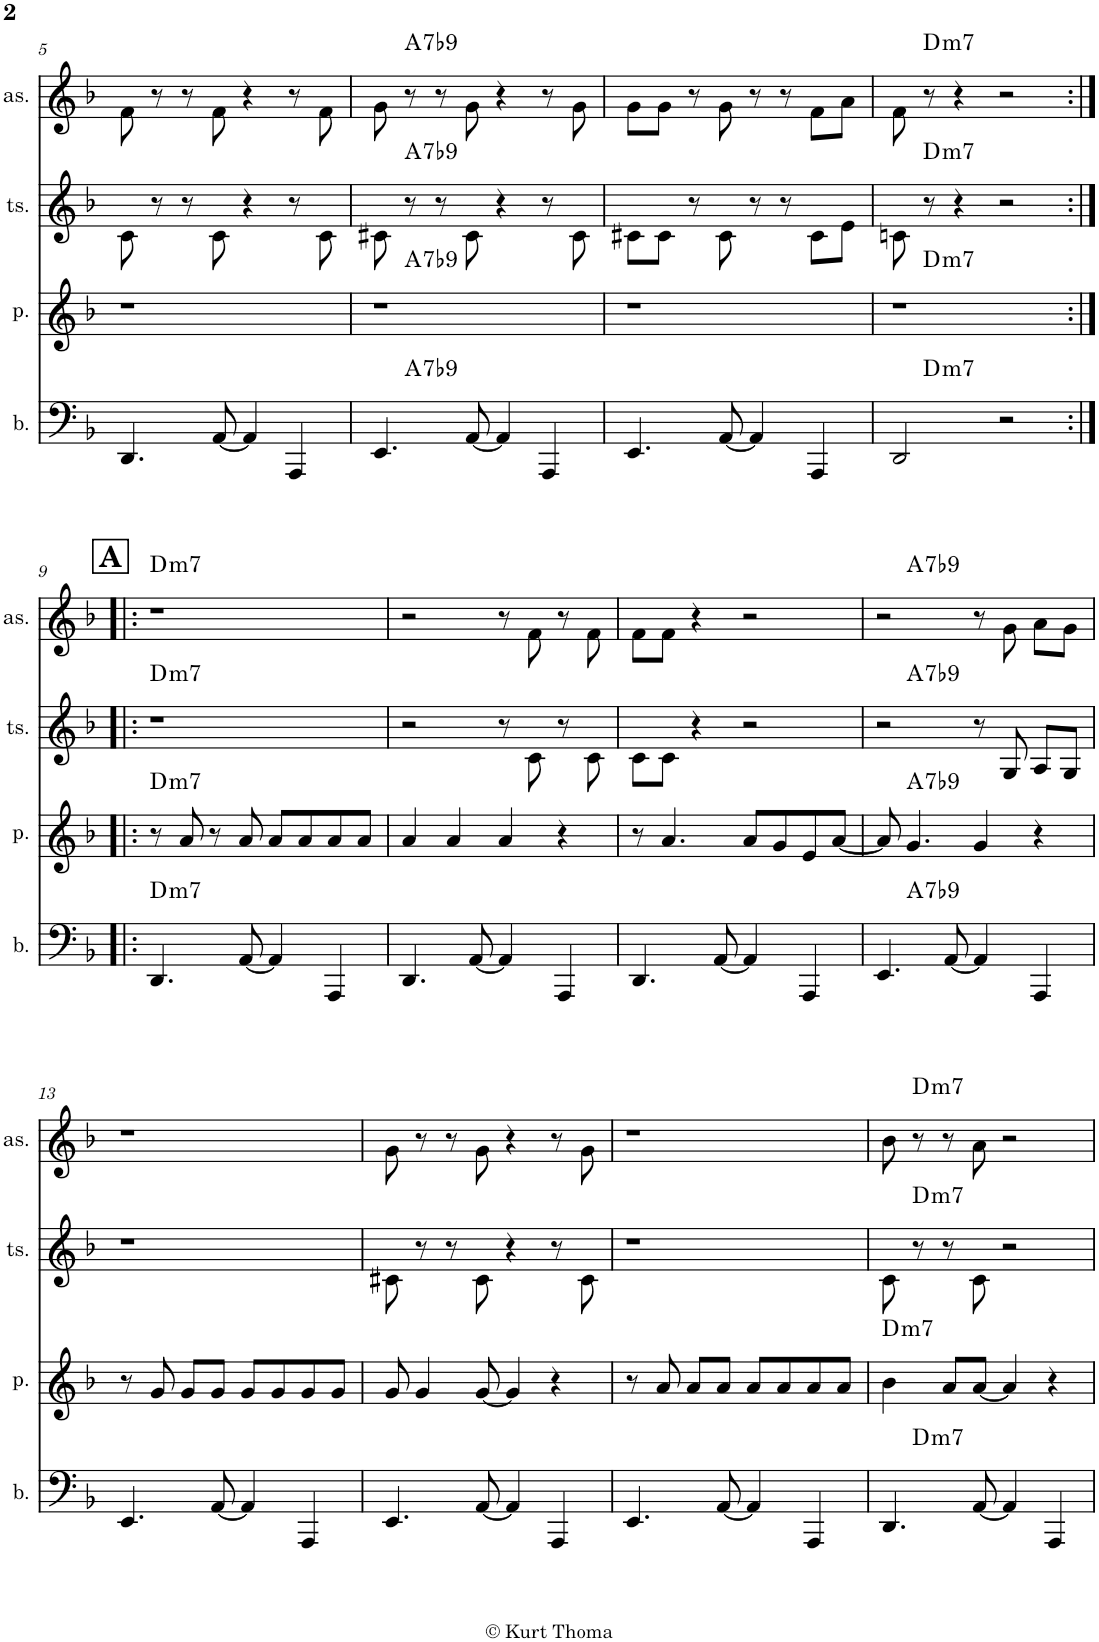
**kern	**harte	**kern	**harte	**kern	**harte	**kern	**harte
*part4	*part4	*part3	*part3	*part2	*part2	*part1	*part1
*staff4	*	*staff3	*	*staff2	*	*staff1	*
*I"Double Bass	*	*I"Piano	*	*I"Tenor Sax	*	*I"Alto Sax	*
*I'b.	*	*I'p.	*	*I'ts.	*	*I'as.	*
!!LO:PB:g=z
*clefF4	*	*clefG2	*	*clefG2	*	*clefG2	*
*ITrd7c12	*	*	*	*ITrd8c14	*	*ITrd5c9	*
*k[b-]	*	*k[b-]	*	*k[b-]	*	*k[b-]	*
*d:	*	*d:	*	*d:	*	*d:	*
*M4/4	*	*M4/4	*	*M4/4	*	*M4/4	*
=5	=5	=5	=5	=5	=5	=5	=5
4.DD/	.	1r	.	8c\	.	8f\	.
.	.	.	.	8r	.	8r	.
.	.	.	.	8r	.	8r	.
[8AA/	.	.	.	8c\	.	8f\	.
4AA/]	.	.	.	4r	.	4r	.
4AAA/	.	.	.	8r	.	8r	.
.	.	.	.	8c\	.	8f\	.
=6	=6	=6	=6	=6	=6	=6	=6
*^	*	*^	*	*	*	*	*
4.EE/	8ryy	.	1r	8ryy	.	8c#X\	.	8g\	.
!	!	!LO:H:kt=7	!	!	!LO:H:kt=7	!	!LO:H:kt=7	!	!LO:H:kt=7
.	2..ryy	A:7(b9)	.	2..ryy	A:7(b9)	8r	A:7(b9)	8r	A:7(b9)
.	.	.	.	.	.	8r	.	8r	.
[8AA/	.	.	.	.	.	8c#\	.	8g\	.
4AA/]	.	.	.	.	.	4r	.	4r	.
4AAA/	.	.	.	.	.	8r	.	8r	.
.	.	.	.	.	.	8c#\	.	8g\	.
*v	*v	*	*	*	*	*	*	*	*
*	*	*v	*v	*	*	*	*	*
=7	=7	=7	=7	=7	=7	=7	=7
4.EE/	.	1r	.	8c#X\L	.	8g\L	.
.	.	.	.	8c#\J	.	8g\J	.
.	.	.	.	8r	.	8r	.
[8AA/	.	.	.	8c#\	.	8g\	.
4AA/]	.	.	.	8r	.	8r	.
.	.	.	.	8r	.	8r	.
4AAA/	.	.	.	8c#\L	.	8f\L	.
.	.	.	.	8e\J	.	8a\J	.
=8	=8	=8	=8	=8	=8	=8	=8
*^	*	*^	*	*	*	*	*
2DD/	8ryy	.	1r	8ryy	.	8cn\	.	8f\	.
!	!	!LO:H:kt=m7	!	!	!LO:H:kt=m7	!	!LO:H:kt=m7	!	!LO:H:kt=m7
.	2..ryy	D:min7	.	2..ryy	D:min7	8r	D:min7	8r	D:min7
.	.	.	.	.	.	4r	.	4r	.
2r	.	.	.	.	.	2r	.	2r	.
!!LO:LB:g=z
!!LO:REH:place=s1:a:B:cj:fs=14:t=A
=9:|!|:	=9:|!|:	=9:|!|:	=9:|!|:	=9:|!|:	=9:|!|:	=9:|!|:	=9:|!|:	=9:|!|:	=9:|!|:
!	!	!LO:H:kt=m7	!	!	!LO:H:kt=m7	!	!LO:H:kt=m7	!	!LO:H:kt=m7
*v	*v	*	*	*	*	*	*	*	*
*	*	*v	*v	*	*	*	*	*
4.DD/	D:min7	8r	D:min7	1r	D:min7	1r	D:min7
.	.	8a/	.	.	.	.	.
.	.	8r	.	.	.	.	.
[8AA/	.	8a/	.	.	.	.	.
4AA/]	.	8a/L	.	.	.	.	.
.	.	8a/	.	.	.	.	.
4AAA/	.	8a/	.	.	.	.	.
.	.	8a/J	.	.	.	.	.
=10	=10	=10	=10	=10	=10	=10	=10
4.DD/	.	4a/	.	2r	.	2r	.
.	.	4a/	.	.	.	.	.
[8AA/	.	.	.	.	.	.	.
4AA/]	.	4a/	.	8r	.	8r	.
.	.	.	.	8c\	.	8f\	.
4AAA/	.	4r	.	8r	.	8r	.
.	.	.	.	8c\	.	8f\	.
=11	=11	=11	=11	=11	=11	=11	=11
4.DD/	.	8r	.	8c\L	.	8f\L	.
.	.	4.a/	.	8c\J	.	8f\J	.
.	.	.	.	4r	.	4r	.
[8AA/	.	.	.	.	.	.	.
4AA/]	.	8a/L	.	2r	.	2r	.
.	.	8g/	.	.	.	.	.
4AAA/	.	8e/	.	.	.	.	.
.	.	[8a/J	.	.	.	.	.
=12	=12	=12	=12	=12	=12	=12	=12
*^	*	*	*	*^	*	*^	*
4.EE/	8ryy	.	8a/]	.	2r	8ryy	.	2r	8ryy	.
!	!	!LO:H:kt=7	!	!LO:H:kt=7	!	!	!LO:H:kt=7	!	!	!LO:H:kt=7
.	2..ryy	A:7(b9)	4.g/	A:7(b9)	.	2..ryy	A:7(b9)	.	2..ryy	A:7(b9)
[8AA/	.	.	.	.	.	.	.	.	.	.
4AA/]	.	.	4g/	.	8r	.	.	8r	.	.
.	.	.	.	.	8G/	.	.	8g\	.	.
4AAA/	.	.	4r	.	8A/L	.	.	8a\L	.	.
.	.	.	.	.	8G/J	.	.	8g\J	.	.
*	*	*	*	*	*v	*v	*	*	*	*
*v	*v	*	*	*	*	*	*v	*v	*
!!LO:LB:g=z
=13	=13	=13	=13	=13	=13	=13	=13
4.EE/	.	8r	.	1r	.	1r	.
.	.	8g/	.	.	.	.	.
.	.	8g/L	.	.	.	.	.
[8AA/	.	8g/J	.	.	.	.	.
4AA/]	.	8g/L	.	.	.	.	.
.	.	8g/	.	.	.	.	.
4AAA/	.	8g/	.	.	.	.	.
.	.	8g/J	.	.	.	.	.
=14	=14	=14	=14	=14	=14	=14	=14
4.EE/	.	8g/	.	8c#X\	.	8g\	.
.	.	4g/	.	8r	.	8r	.
.	.	.	.	8r	.	8r	.
[8AA/	.	[8g/	.	8c#\	.	8g\	.
4AA/]	.	4g/]	.	4r	.	4r	.
4AAA/	.	4r	.	8r	.	8r	.
.	.	.	.	8c#\	.	8g\	.
=15	=15	=15	=15	=15	=15	=15	=15
4.EE/	.	8r	.	1r	.	1r	.
.	.	8a/	.	.	.	.	.
.	.	8a/L	.	.	.	.	.
[8AA/	.	8a/J	.	.	.	.	.
4AA/]	.	8a/L	.	.	.	.	.
.	.	8a/	.	.	.	.	.
4AAA/	.	8a/	.	.	.	.	.
.	.	8a/J	.	.	.	.	.
=16	=16	=16	=16	=16	=16	=16	=16
!	!	!	!LO:H:kt=m7	!	!	!	!
*^	*	*	*	*	*	*	*
4.DD/	8ryy	.	4b-\	D:min7	8c\	.	8b-\	.
!	!	!LO:H:kt=m7	!	!	!	!LO:H:kt=m7	!	!LO:H:kt=m7
.	2..ryy	D:min7	.	.	8r	D:min7	8r	D:min7
.	.	.	8a/L	.	8r	.	8r	.
[8AA/	.	.	[8a/J	.	8c\	.	8a\	.
4AA/]	.	.	4a/]	.	2r	.	2r	.
4AAA/	.	.	4r	.	.	.	.	.
*v	*v	*	*	*	*	*	*	*
=	=	=	=	=	=	=	=
*-	*-	*-	*-	*-	*-	*-	*-
